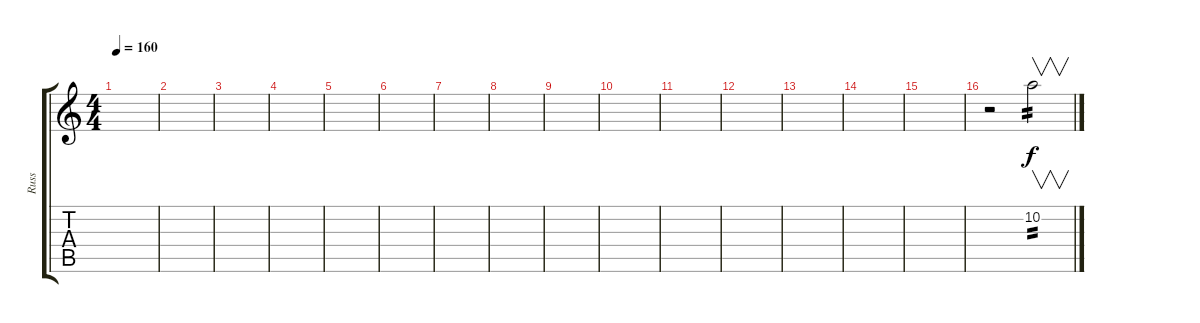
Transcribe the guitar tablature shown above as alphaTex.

\track ("Russ" "Russ") {instrument overdrivenguitar}
\staff {score tabs}
\tuning (E4 B3 G3 D3 A2 E2) {hide}
\ts (4 4)
\tempo 160
\clef g2
\ks c
|
|
|
|
|
|
|
|
|
|
|
|
|
|
|
r.2 10.2.2{v tp 2}
